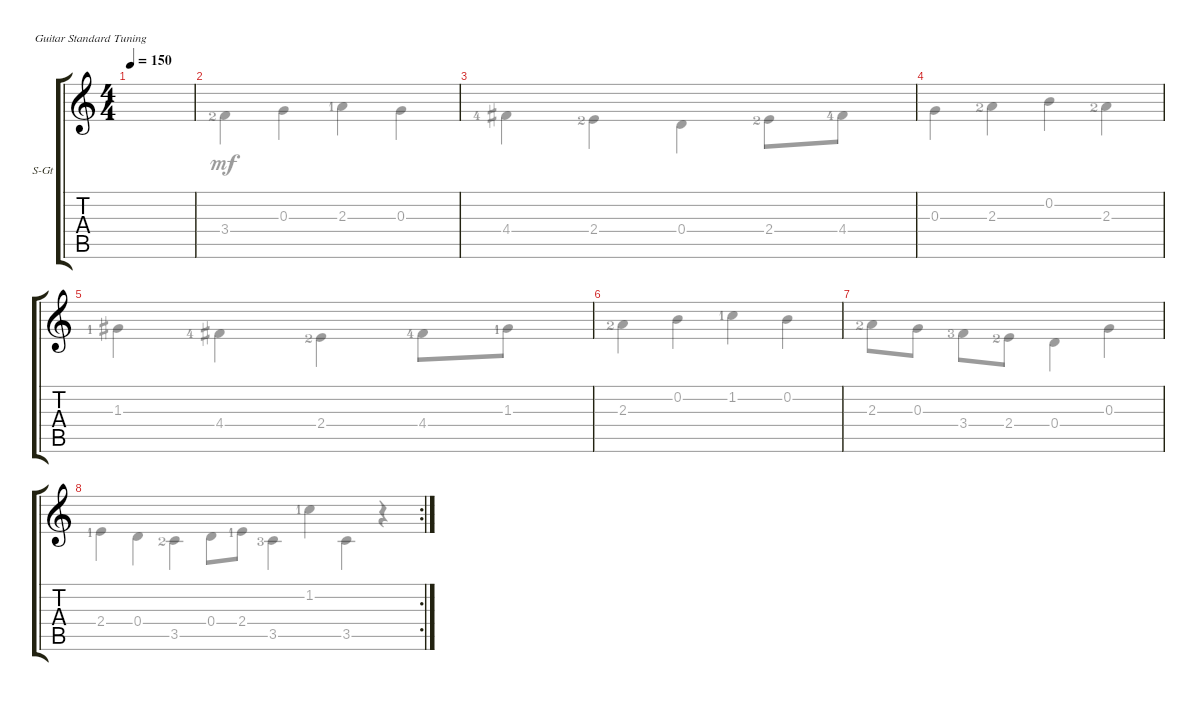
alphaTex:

\defaultSystemsLayout 4
\bracketExtendMode groupsimilarinstruments
\firstSystemTrackNameOrientation horizontal
\otherSystemsTrackNameOrientation horizontal
\track ("Steel Guitar" "S-Gt") {instrument acousticguitarsteel}
\staff {score tabs}
\tuning (E4 B3 G3 D3 A2 E2)
\voice
\ts (4 4)
\tempo 150
\clef g2
\ks c
|
|
|
|
|
|
|
\rc 2
\voice
\clef g2
\ks c
2.4{lf 2}.4{dy mf} 0.4.4 3.5{lf 3}.4 0.4.8 2.4{lf 2}.8 |
3.4{lf 3}.4 0.3.4 2.3{lf 2}.4 0.3.4 |
4.4{lf 5}.4 2.4{lf 3}.4 0.4.4 2.4{lf 3}.8 4.4{lf 5}.8 |
0.3.4 2.3{lf 3}.4 0.2.4 2.3{lf 3}.4 |
1.3{lf 2}.4 4.4{lf 5}.4 2.4{lf 3}.4 4.4{lf 5}.8 1.3{lf 2}.8 |
2.3{lf 3}.4 0.2.4 1.2{lf 2}.4 0.2.4 |
2.3{lf 3}.8 0.3.8 3.4{lf 4}.8 2.4{lf 3}.8 0.4.4 0.3.4 |
3.5{lf 4}.4 1.2{lf 2}.4 3.5.4 r.4
